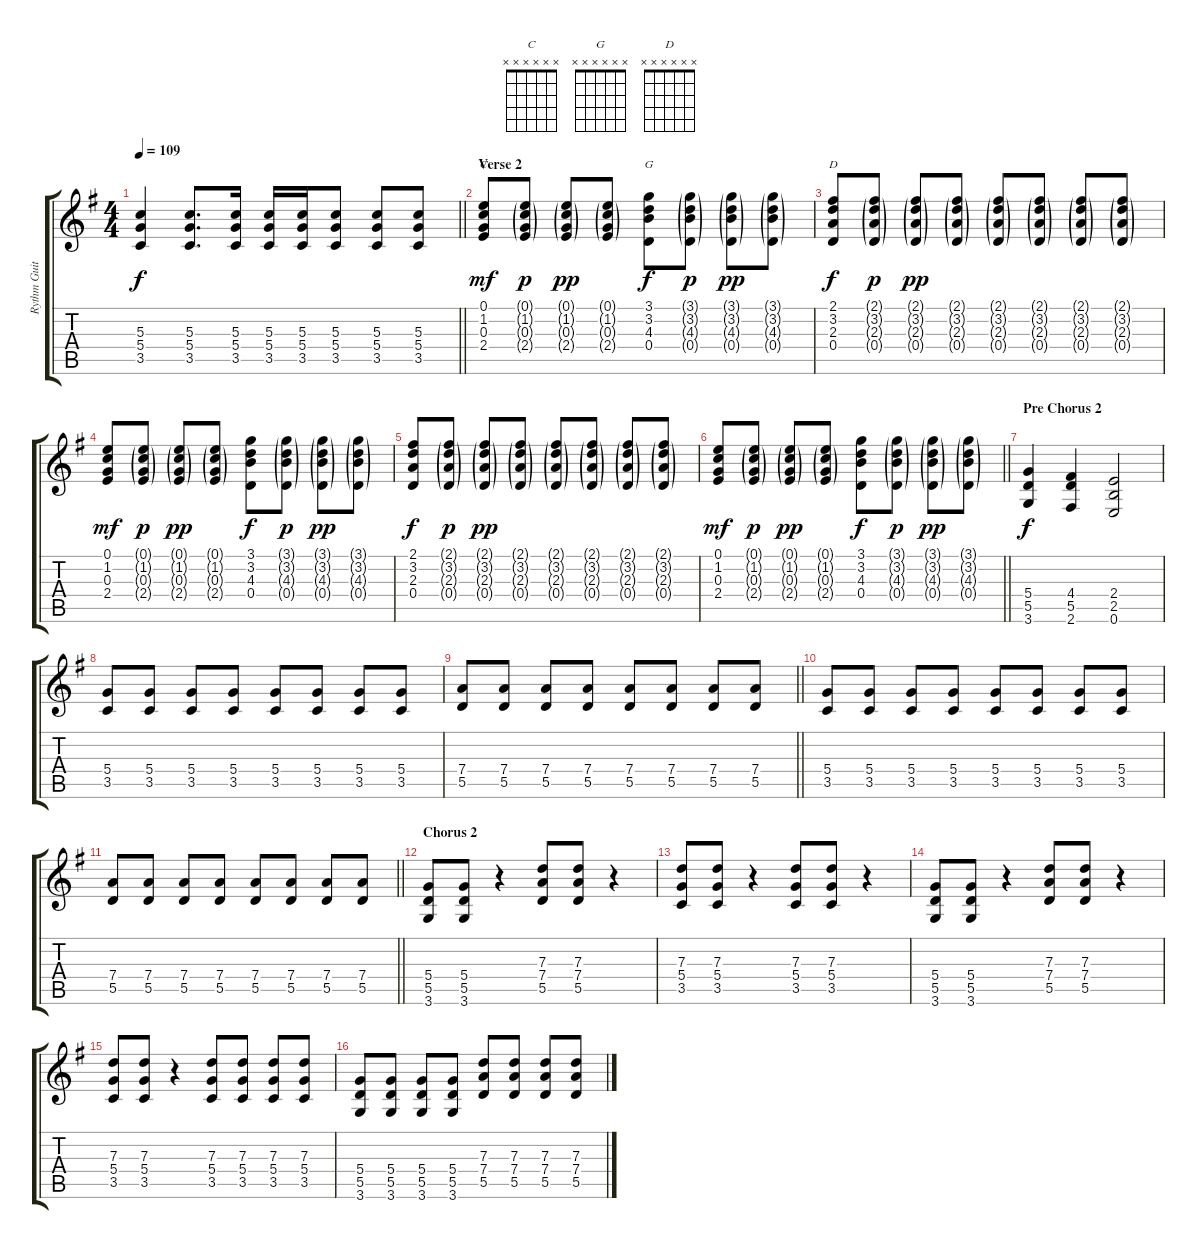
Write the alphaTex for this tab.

\track ("Rythm Guitar" "Rythm Guit") {instrument electricguitarjazz}
\staff {score tabs}
\tuning (E4 B3 G3 D3 A2 E2) {hide}
\chord ("C" x x x x x x)
\chord ("G" x x x x x x)
\chord ("D" x x x x x x)
\ts (4 4)
\tempo 109
\clef g2
\barLineRight lightlight
\ks g
(5.3 5.4 3.5).4{dy f} (5.3 5.4 3.5).8{d} (5.3 5.4 3.5).16 (5.3 5.4 3.5).16 (5.3 5.4 3.5).16 (5.3 5.4 3.5).8 (5.3 5.4 3.5).8 (5.3 5.4 3.5).8 |
\section ("" "Verse 2")
(0.1 1.2 0.3 2.4).8{ch "C" dy mf balance 9 instrument electricguitarjazz} (0.1{g} 1.2{g} 0.3{g} 2.4{g}).8{dy p} (0.1{g} 1.2{g} 0.3{g} 2.4{g}).8{dy pp} (0.1{g} 1.2{g} 0.3{g} 2.4{g}).8 (3.1 3.2 4.3 0.4).8{ch "G" dy f} (3.1{g} 3.2{g} 4.3{g} 0.4{g}).8{dy p} (3.1{g} 3.2{g} 4.3{g} 0.4{g}).8{dy pp} (3.1{g} 3.2{g} 4.3{g} 0.4{g}).8 |
(2.1 3.2 2.3 0.4).8{ch "D" dy f} (2.1{g} 3.2{g} 2.3{g} 0.4{g}).8{dy p} (2.1{g} 3.2{g} 2.3{g} 0.4{g}).8{dy pp} (2.1{g} 3.2{g} 2.3{g} 0.4{g}).8 (2.1{g} 3.2{g} 2.3{g} 0.4{g}).8 (2.1{g} 3.2{g} 2.3{g} 0.4{g}).8 (2.1{g} 3.2{g} 2.3{g} 0.4{g}).8 (2.1{g} 3.2{g} 2.3{g} 0.4{g}).8 |
(0.1 1.2 0.3 2.4).8{dy mf} (0.1{g} 1.2{g} 0.3{g} 2.4{g}).8{dy p} (0.1{g} 1.2{g} 0.3{g} 2.4{g}).8{dy pp} (0.1{g} 1.2{g} 0.3{g} 2.4{g}).8 (3.1 3.2 4.3 0.4).8{dy f} (3.1{g} 3.2{g} 4.3{g} 0.4{g}).8{dy p} (3.1{g} 3.2{g} 4.3{g} 0.4{g}).8{dy pp} (3.1{g} 3.2{g} 4.3{g} 0.4{g}).8 |
(2.1 3.2 2.3 0.4).8{dy f} (2.1{g} 3.2{g} 2.3{g} 0.4{g}).8{dy p} (2.1{g} 3.2{g} 2.3{g} 0.4{g}).8{dy pp} (2.1{g} 3.2{g} 2.3{g} 0.4{g}).8 (2.1{g} 3.2{g} 2.3{g} 0.4{g}).8 (2.1{g} 3.2{g} 2.3{g} 0.4{g}).8 (2.1{g} 3.2{g} 2.3{g} 0.4{g}).8 (2.1{g} 3.2{g} 2.3{g} 0.4{g}).8 |
\barLineRight lightlight
(0.1 1.2 0.3 2.4).8{dy mf} (0.1{g} 1.2{g} 0.3{g} 2.4{g}).8{dy p} (0.1{g} 1.2{g} 0.3{g} 2.4{g}).8{dy pp} (0.1{g} 1.2{g} 0.3{g} 2.4{g}).8 (3.1 3.2 4.3 0.4).8{dy f} (3.1{g} 3.2{g} 4.3{g} 0.4{g}).8{dy p} (3.1{g} 3.2{g} 4.3{g} 0.4{g}).8{dy pp} (3.1{g} 3.2{g} 4.3{g} 0.4{g}).8 |
\section ("" "Pre Chorus 2")
(5.4 5.5 3.6).4{dy f balance 15 instrument distortionguitar} (4.4 5.5 2.6).4 (2.4 2.5 0.6).2 |
(5.4 3.5).8 (5.4 3.5).8 (5.4 3.5).8 (5.4 3.5).8 (5.4 3.5).8 (5.4 3.5).8 (5.4 3.5).8 (5.4 3.5).8 |
\barLineRight lightlight
(7.4 5.5).8 (7.4 5.5).8 (7.4 5.5).8 (7.4 5.5).8 (7.4 5.5).8 (7.4 5.5).8 (7.4 5.5).8 (7.4 5.5).8 |
(5.4 3.5).8 (5.4 3.5).8 (5.4 3.5).8 (5.4 3.5).8 (5.4 3.5).8 (5.4 3.5).8 (5.4 3.5).8 (5.4 3.5).8 |
\barLineRight lightlight
(7.4 5.5).8 (7.4 5.5).8 (7.4 5.5).8 (7.4 5.5).8 (7.4 5.5).8 (7.4 5.5).8 (7.4 5.5).8 (7.4 5.5).8 |
\section ("" "Chorus 2")
(5.4 5.5 3.6).8 (5.4 5.5 3.6).8 r.4 (7.3 7.4 5.5).8 (7.3 7.4 5.5).8 r.4 |
(7.3 5.4 3.5).8 (7.3 5.4 3.5).8 r.4 (7.3 5.4 3.5).8 (7.3 5.4 3.5).8 r.4 |
(5.4 5.5 3.6).8 (5.4 5.5 3.6).8 r.4 (7.3 7.4 5.5).8 (7.3 7.4 5.5).8 r.4 |
(7.3 5.4 3.5).8 (7.3 5.4 3.5).8 r.4 (7.3 5.4 3.5).8 (7.3 5.4 3.5).8 (7.3 5.4 3.5).8 (7.3 5.4 3.5).8 |
(5.4 5.5 3.6).8 (5.4 5.5 3.6).8 (5.4 5.5 3.6).8 (5.4 5.5 3.6).8 (7.3 7.4 5.5).8 (7.3 7.4 5.5).8 (7.3 7.4 5.5).8 (7.3 7.4 5.5).8
